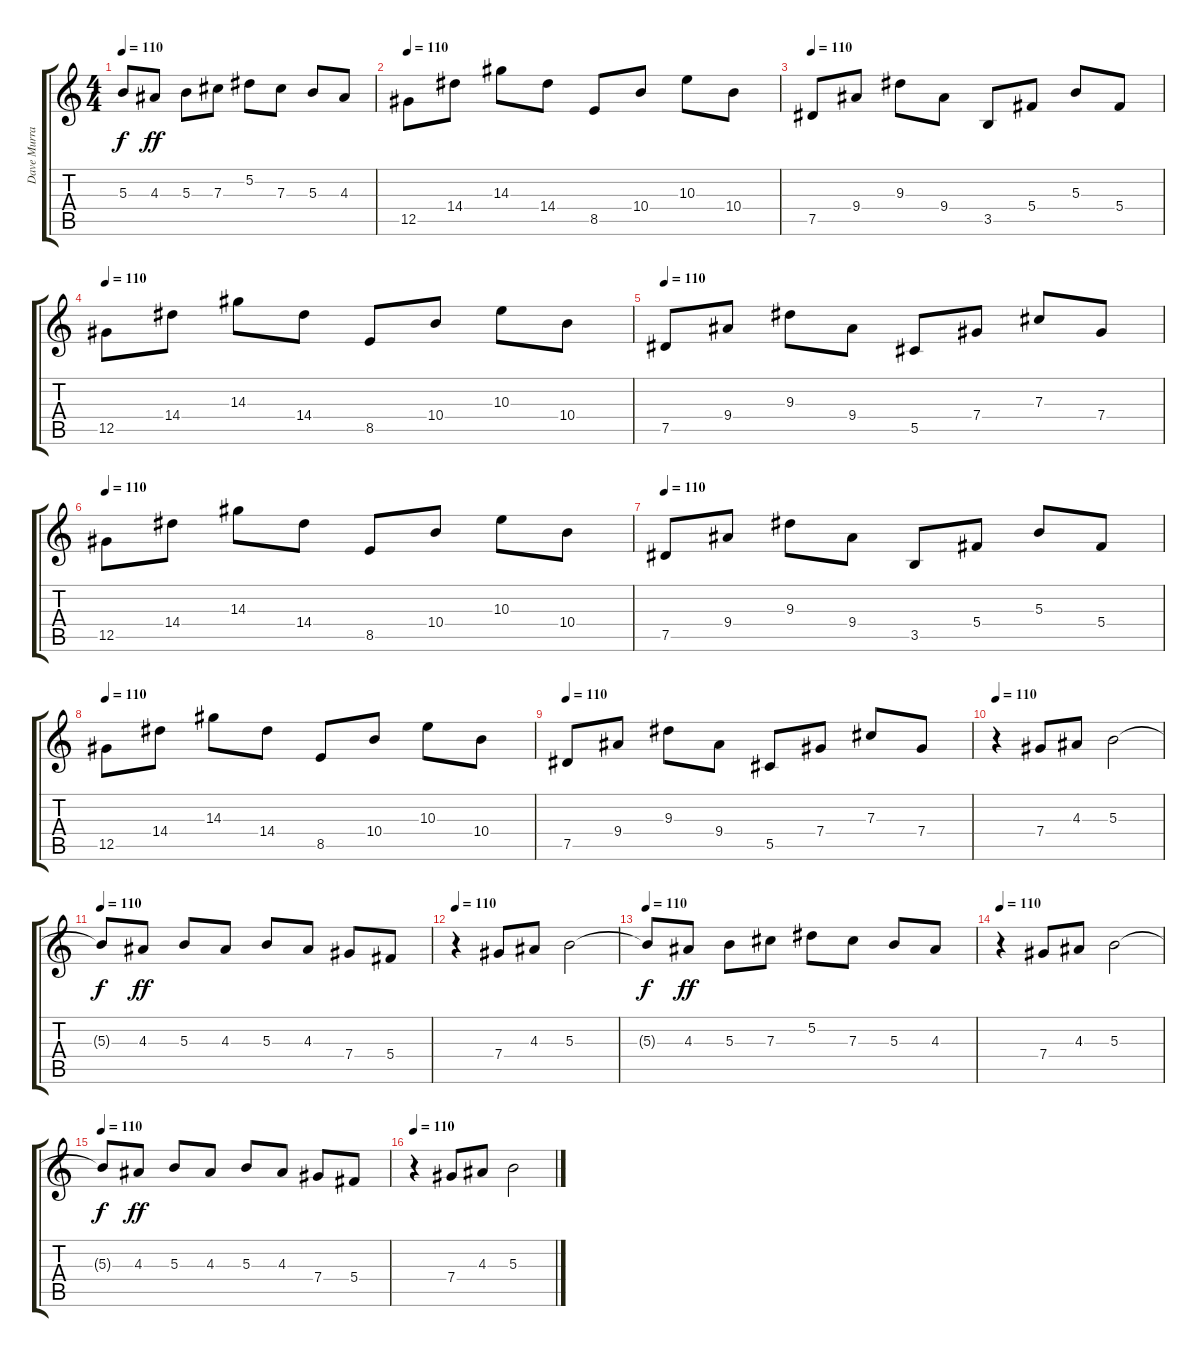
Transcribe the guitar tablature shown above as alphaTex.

\track ("Dave Murray" "Dave Murra") {instrument overdrivenguitar}
\staff {score tabs}
\tuning (Eb4 Bb3 Gb3 Db3 Ab2 Eb2) {hide}
\ts (4 4)
\tempo 110
\clef g2
\ks c
5.3{t}.8{dy f} 4.3.8{dy ff} 5.3.8 7.3.8 5.2.8 7.3.8 5.3.8 4.3.8 |
\tempo 110
12.5.8{volume 9} 14.4.8 14.3.8 14.4.8 8.5.8 10.4.8 10.3.8 10.4.8 |
\tempo 110
7.5.8 9.4.8 9.3.8 9.4.8 3.5.8 5.4.8 5.3.8 5.4.8 |
\tempo 110
12.5.8 14.4.8 14.3.8 14.4.8 8.5.8 10.4.8 10.3.8 10.4.8 |
\tempo 110
7.5.8 9.4.8 9.3.8 9.4.8 5.5.8 7.4.8 7.3.8 7.4.8 |
\tempo 110
12.5.8{volume 9} 14.4.8 14.3.8 14.4.8 8.5.8 10.4.8 10.3.8 10.4.8 |
\tempo 110
7.5.8 9.4.8 9.3.8 9.4.8 3.5.8 5.4.8 5.3.8 5.4.8 |
\tempo 110
12.5.8 14.4.8 14.3.8 14.4.8 8.5.8 10.4.8 10.3.8 10.4.8 |
\tempo 110
7.5.8 9.4.8 9.3.8 9.4.8 5.5.8 7.4.8 7.3.8 7.4.8 |
\tempo 110
r.4 7.4.8{volume 10} 4.3.8 5.3.2 |
\tempo 110
5.3{t}.8{dy f} 4.3.8{dy ff} 5.3.8 4.3.8 5.3.8 4.3.8 7.4.8 5.4.8 |
\tempo 110
r.4 7.4.8{volume 10} 4.3.8 5.3.2 |
\tempo 110
5.3{t}.8{dy f} 4.3.8{dy ff} 5.3.8 7.3.8 5.2.8 7.3.8 5.3.8 4.3.8 |
\tempo 110
r.4 7.4.8{volume 10} 4.3.8 5.3.2 |
\tempo 110
5.3{t}.8{dy f} 4.3.8{dy ff} 5.3.8 4.3.8 5.3.8 4.3.8 7.4.8 5.4.8 |
\tempo 110
r.4 7.4.8{volume 10} 4.3.8 5.3.2
